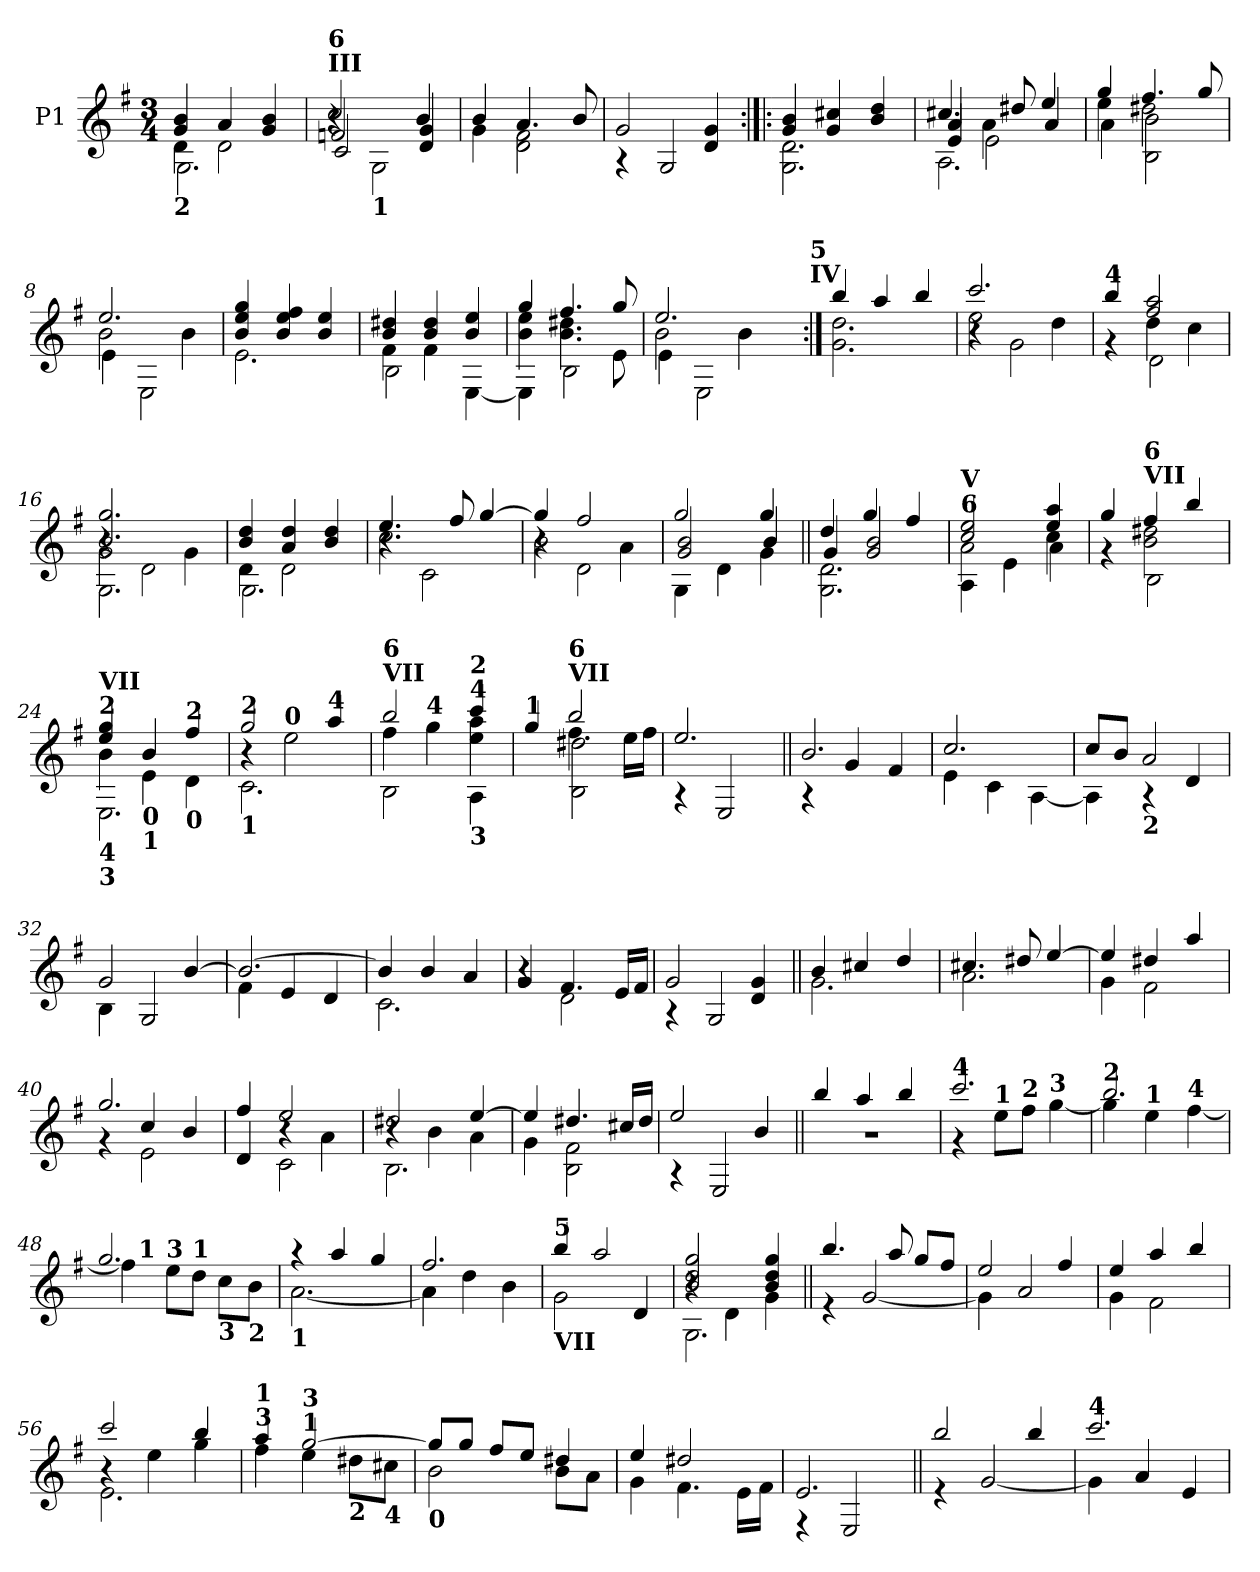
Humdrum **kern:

**kern
*part1
*staff1
*I"P1
!!LO:PB:g=z
*clefG2
*ITrd7c12
*k[f#]
*e:
*M3/4
*MM120
=1
*^
*	*^
!LO:TX:b:B:t=2	!	!
4Gi/ 4Bi	4Di\	2.GGi\
4Ai/	2Di\	.
4Gi/ 4Bi	.	.
=2	=2	=2
*	*	*^
!LO:TX:a:B:t=III	!	!	!
!LO:TX:B:t=6	!	!	!
2ci/	2Fni/	2Ci/	4r
!	!	!	!LO:TX:b:B:t=1
.	.	.	2GGi\
4Bi/	4Di/ 4Gi	4ryy	.
*	*v	*v	*v
=3	=3
4Bi/	4Gi\
4.Ai/	2Di\ 2F#i
8Bi/	.
=4	=4
2Gi/	4r
.	2GGi/
4Di/ 4Gi	.
=5:|!|:	=5:|!|:
4Gi/ 4Bi	2.GGi\ 2.Di
4Gi/ 4c#Xi	.
4Bi/ 4di	.
=6	=6
*^	*^
4.c#Xi/	4Ai/	4Ei/	2.AAi\
.	4Ai\	2Ei\	.
8d#Xi/	.	.	.
4ei/	4Ai/	.	.
*	*	*v	*v
=7	=7	=7
4gi/	4ei\	4Ai\
4.f#i/	2d#Xi\	2BBi\ 2Bi
8gi/	.	.
!!LO:LB:g=z	!!	!!
=8	=8	=8
2.ei/	2Bi\	4Ei\
.	.	2EEi\
.	4Bi\	.
*	*v	*v
=9	=9
4Bi/ 4ei 4gi	2.Ei\
4Bi/ 4ei 4f#i	.
4Bi/ 4ei	.
=10	=10
*	*^
4Bi/ 4d#Xi	4F#i\	2BBi\
4Bi/ 4d#i	4F#i\	.
4Bi/ 4ei	[<4EEi\	4ryy
=11	=11	=11
4gi/	4Bi\ 4ei	4EEi\]
4.f#i/	4.Bi\ 4.d#Xi	2BBi\
8gi/	8Ei\	.
=12	=12	=12
*	*	*^
2.ei/	2Bi\	4Ei\	2ryy
.	.	2EEi\	.
.	4Bi\	.	8ryy
.	.	.	16ryy
.	.	.	32ryy
.	.	.	64ryy
.	.	.	128...ryy
!	!	!	!LO:TX:a:B:t=IV
!	!	!	!LO:TX:B:t=5
.	.	.	1024ryy
*	*v	*v	*v
=13:|!	=13:|!
4bi/	2.Gi\ 2.di
4ai/	.
4bi/	.
=14	=14
*	*^
2.cci/	2ei\	4r
.	.	2Gi\
.	4di\	.
=15	=15	=15
!LO:TX:a:B:t=4	!	!
4bi/	4r	4ryy
2f#i/ 2ai	4di\	2Di\
.	4ci\	.
!!LO:LB:g=z	!!	!!
=16	=16	=16
*	*	*^
2.Bi/ 2.gi	2Gi\	4r	2.GGi\
.	.	2Di\	.
.	4Gi\	.	.
*	*	*v	*v
=17	=17	=17
4Bi/ 4di	4Di\	2.GGi\
4Ai/ 4di	2Di\	.
4Bi/ 4di	.	.
=18	=18	=18
4.ei/	2.ci\	4r
.	.	2Ci\
8f#i/	.	.
[>4gi/	.	.
=19	=19	=19
4gi/]	2Bi\	4r
2f#i/	.	2Di\
.	4Ai\	.
=20	=20	=20
2gi/	2Gi/ 2Bi	4GGi\
.	.	4Di\
4gi/	4Bi/	4Gi\
=21||	=21||	=21||
4di/	4Gi/	2.GGi\ 2.Di
4gi/	2Gi/ 2Bi	.
4f#i/	.	.
=22	=22	=22
!LO:TX:a:B:t=V	!	!
!LO:TX:B:t=6	!	!
2ci/ 2ei	2Ai\	4AAi\
.	.	4Ei\
4ei/ 4ai	4ci\	4Ai\
=23	=23	=23
4gi/	4r	4ryy
!LO:TX:a:B:t=VII	!	!
!LO:TX:B:t=6	!	!
4f#i/	2Bi\ 2d#Xi	2BBi\
4bi/	.	.
!!LO:LB:g=z	!!	!!
=24	=24	=24
!LO:TX:a:B:t=2	!	!
!LO:TX:b:B:t=4	!	!
!LO:TX:b:B:t=3	!	!
!LO:TX:a:B:t=VII	!	!
4ei/ 4gi	4Bi\	2.EEi\
!LO:TX:b:B:t=0	!	!
!LO:TX:b:B:t=1	!	!
4Bi/	4Ei\	.
!LO:TX:a:B:t=2	!	!
!LO:TX:b:B:t=0	!	!
4f#i/	4Di\	.
=25	=25	=25
!LO:TX:a:B:t=2	!	!
!LO:TX:b:B:t=1	!	!
2gi/	4r	2.Ci\
!	!LO:TX:a:B:t=0	!
.	2ei\	.
!LO:TX:a:B:t=4	!	!
4ai/	.	.
=26	=26	=26
!LO:TX:a:B:t=VII	!	!
!LO:TX:B:t=6	!	!
2bi/	4f#i\	2BBi\
!	!LO:TX:a:B:t=4	!
.	4gi\	.
!LO:TX:a:B:t=4	!	!
!LO:TX:b:B:t=3	!	!
!LO:TX:a:B:t=2	!	!
4cci/	4ei\ 4ai	4AAi\
=27	=27	=27
!LO:TX:a:B:t=1	!	!
4gi/	4ryy	4ryy
!LO:TX:a:B:t=VII	!	!
!LO:TX:B:t=6	!	!
2bi/	4.f#i\	2BBi\ 2d#Xi
.	16ei\LL	.
.	16f#i\JJ	.
*	*v	*v
=28	=28
2.ei/	4r
.	2EEi/
=29||	=29||
2.Bi/	4r
.	4Gi/
.	4F#i/
=30	=30
*	*^
!	!	!LO:N:vis=1
2.ci/	4Ei\	2.ryy
.	4Ci\	.
.	[<4AAi\	.
*	*v	*v
!!LO:LB:g=z
=31	=31
8ci/L	4AAi\]
8Bi/J	.
!LO:TX:b:B:t=2	!
2Ai/	4r
.	4Di/
=32	=32
2Gi/	4BBi\
.	2GGi/
[>4Bi/	.
=33	=33
2.Bi/_>	4F#i\
.	4Ei/
.	4Di/
=34	=34
4Bi/]	2.Ci\
4Bi/	.
4Ai/	.
=35	=35
*	*^
!	!	!LO:N:vis=1
4Gi/	4r	2.ryy
4.F#i/	2Di\	.
16Ei/LL	.	.
16F#i/JJ	.	.
*	*v	*v
=36	=36
2Gi/	4r
.	2GGi/
4Di/ 4Gi	.
=37||	=37||
4Bi/	2.Gi\
4c#Xi/	.
4di/	.
!!LO:LB:g=z	!!
=38	=38
*	*^
!	!	!LO:N:vis=1
4.c#Xi/	2.Ai\	2.ryy
8d#Xi/	.	.
[<4ei/	.	.
*	*v	*v
=39	=39
4ei/]	4Gi\
4d#Xi/	2F#i\
4ai/	.
=40	=40
*	*^
2.gi/	4r	4ryy
.	4ci/	2Ei\
.	4Bi/	.
=41	=41	=41
4f#i/	4ryy	4Di/
2ei/	4r	2Ci\
.	4Ai\	.
=42	=42	=42
2d#Xi/	4r	2.BBi\
.	4Bi\	.
[>4ei/	4Ai\	.
*	*v	*v
=43	=43
4ei/]	4Gi\
4.d#Xi/	2BBi\ 2F#i
16c#Xi/LL	.
16d#i/JJ	.
=44	=44
2ei/	4r
.	2EEi/
4Bi/	.
!!LO:LB:g=z	!!
=45||	=45||
!	!LO:N:vis=1
4bi/	2.r
4ai/	.
4bi/	.
=46	=46
!LO:TX:a:B:t=4	!
2.cci/	4r
!	!LO:TX:a:B:t=1
.	8ei\L
!	!LO:TX:a:B:t=2
.	8f#i\J
!	!LO:TX:a:B:t=3
.	[>4gi\
=47	=47
!LO:TX:a:B:t=2	!
2.bi/	4gi\]
!	!LO:TX:a:B:t=1
.	4ei\
!	!LO:TX:a:B:t=4
.	[>4f#i\
=48	=48
*	*^
2.gi/	4f#i\]	16ryy
.	.	32ryy
.	.	64ryy
.	.	256.ryy
!	!	!LO:TX:a:B:t=1
.	.	2ryy
!	!LO:TX:a:B:t=3	!
.	8ei\L	.
!	!LO:TX:a:B:t=1	!
.	8di\J	.
!	!LO:TX:b:B:t=3	!
.	8ci\L	.
.	.	8ryy
!	!LO:TX:b:B:t=2	!
.	8Bi\J	.
.	.	128ryy
.	.	512ryy
=49	=49	=49
!LO:TX:b:B:t=1	!	!
*	*v	*v
4r	[<2.Ai\
4ai/	.
4gi/	.
=50	=50
2.f#i/	4Ai\]
.	4di\
.	4Bi\
!!LO:LB:g=z	!!
=51	=51
!LO:TX:b:B:t=VII	!
!LO:TX:B:t=5	!
4bi/	2Gi\
2ai/	.
.	4Di/
=52	=52
*	*^
2Bi/ 2di 2gi	4r	2.GGi\
.	4Di\	.
4Bi/ 4di 4gi	4Gi\	.
*	*v	*v
=53||	=53||
4.bi/	4r
.	[<2Gi/
8ai/	.
8gi/L	.
8f#i/J	.
=54	=54
2ei/	4Gi\]
.	2Ai/
4f#i/	.
=55	=55
4ei/	4Gi\
4ai/	2F#i\
4bi/	.
!!LO:LB:g=z	!!
=56	=56
*	*^
2cci/	4r	2.Ei\
.	4ei\	.
4bi/	4gi\	.
*	*v	*v
=57	=57
!LO:TX:a:B:t=3	!
!LO:TX:a:B:t=1	!
4ai/	4f#i\
!LO:TX:a:B:t=1	!
!LO:TX:a:B:t=3	!
[>2gi/	4ei\
!	!LO:TX:b:B:t=2
.	8d#Xi\L
!	!LO:TX:b:B:t=4
.	8c#Xi\J
=58	=58
!LO:TX:b:B:t=0	!
8gi/L]	2Bi\
8gi/J	.
8f#i/L	.
8ei/J	.
4d#Xi/	8Bi\L
.	8Ai\J
=59	=59
4ei/	4Gi\
2d#Xi/	4.F#i\
.	16Ei\LL
.	16F#i\JJ
=60	=60
2.Ei/	4r
.	2EEi/
!!LO:PB:g=z	!!
=61||	=61||
2bi/	4r
.	[<2Gi/
4bi/	.
=62	=62
!LO:TX:a:B:t=4	!
2.cci/	4Gi\]
.	4Ai/
.	4Ei/
*v	*v
=
*-
